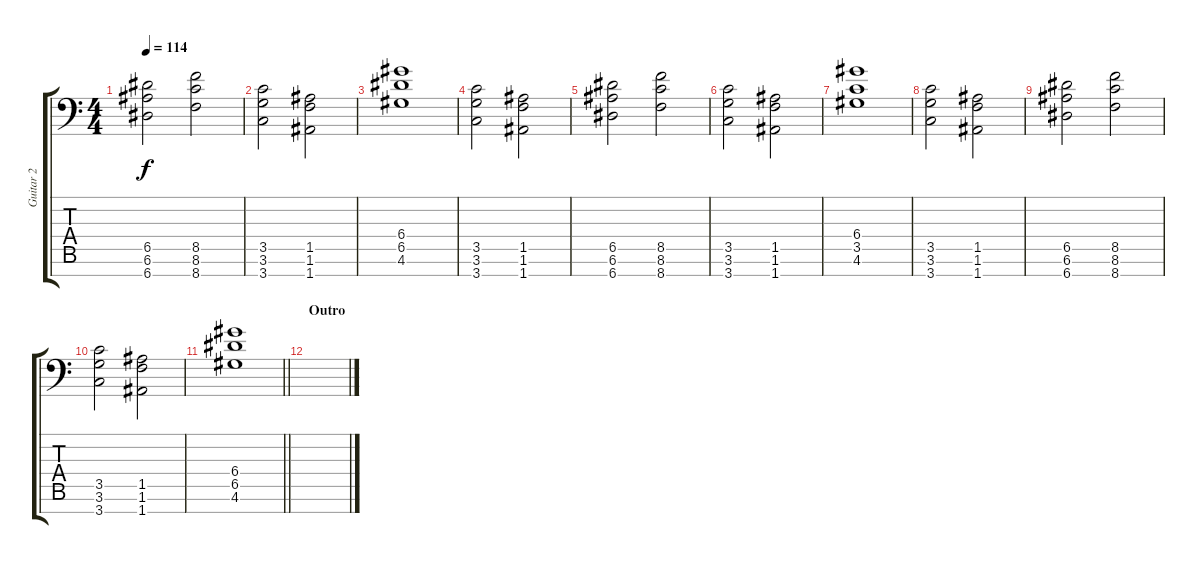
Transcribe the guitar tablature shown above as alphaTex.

\track ("Guitar 2" "Guitar 2") {instrument distortionguitar}
\staff {score tabs}
\tuning (E4 B3 G3 D3 A2 E2 A1) {hide}
\ts (4 4)
\tempo 114
\clef f4
\ks c
(6.5 6.6 6.7).2{dy f} (8.5 8.6 8.7).2 |
(3.5 3.6 3.7).2 (1.5 1.6 1.7).2 |
(6.4 6.5 4.6).1 |
(3.5 3.6 3.7).2 (1.5 1.6 1.7).2 |
(6.5 6.6 6.7).2 (8.5 8.6 8.7).2 |
(3.5 3.6 3.7).2 (1.5 1.6 1.7).2 |
(6.4 3.5 4.6).1 |
(3.5 3.6 3.7).2 (1.5 1.6 1.7).2 |
(6.5 6.6 6.7).2 (8.5 8.6 8.7).2 |
(3.5 3.6 3.7).2 (1.5 1.6 1.7).2 |
\barLineRight lightlight
(6.4 6.5 4.6).1 |
\section ("" "Outro")
